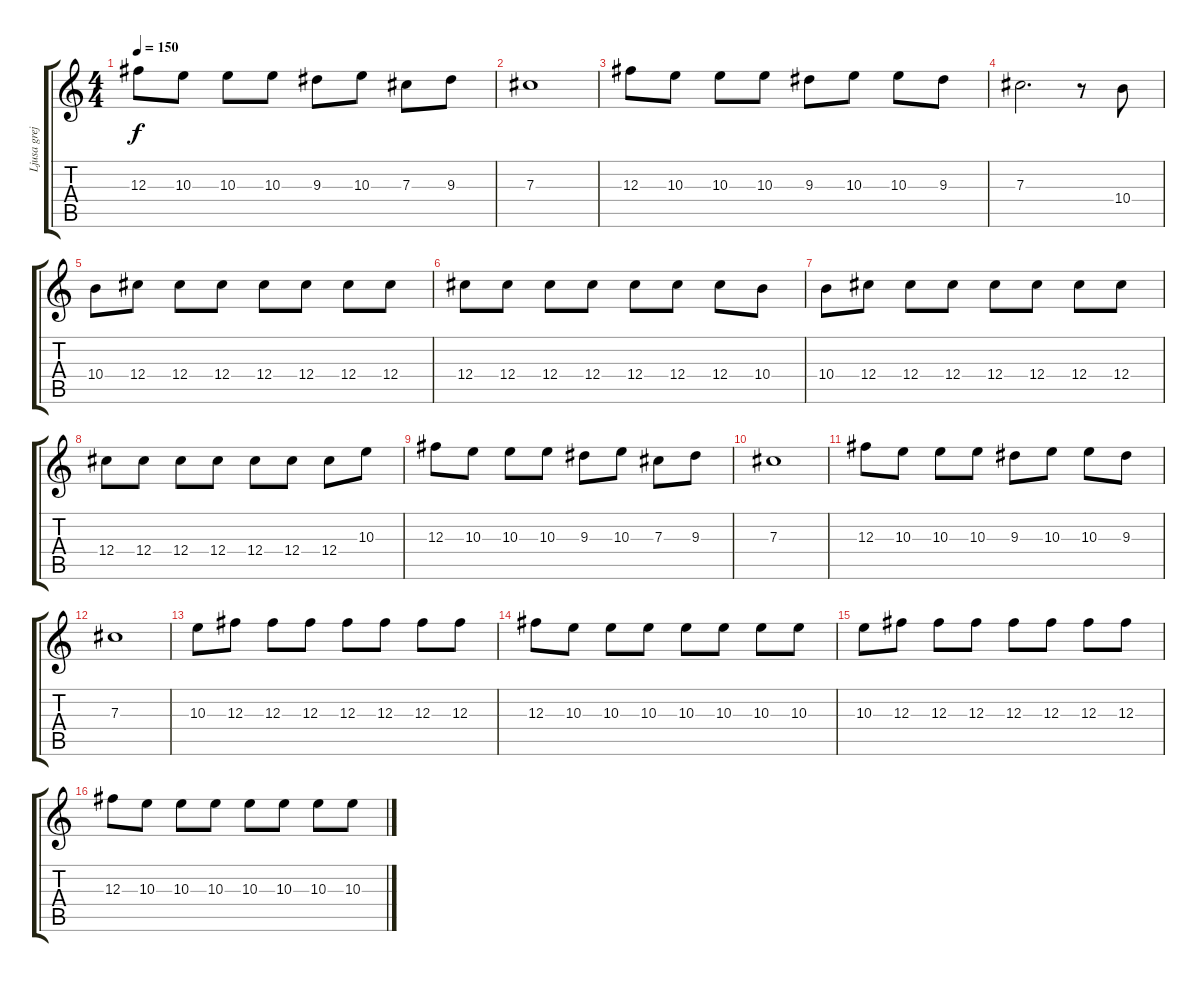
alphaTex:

\track ("Ljusa grejjor" "Ljusa grej") {instrument distortionguitar}
\staff {score tabs}
\tuning (Eb4 Bb3 Gb3 Db3 Ab2 Db2) {hide}
\ts (4 4)
\tempo 150
\clef g2
\ks c
12.3.8{dy f} 10.3.8 10.3.8 10.3.8 9.3.8 10.3.8 7.3.8 9.3.8 |
7.3.1 |
12.3.8 10.3.8 10.3.8 10.3.8 9.3.8 10.3.8 10.3.8 9.3.8 |
7.3.2{d} r.8 10.4.8 |
10.4.8 12.4.8 12.4.8 12.4.8 12.4.8 12.4.8 12.4.8 12.4.8 |
12.4.8 12.4.8 12.4.8 12.4.8 12.4.8 12.4.8 12.4.8 10.4.8 |
10.4.8 12.4.8 12.4.8 12.4.8 12.4.8 12.4.8 12.4.8 12.4.8 |
12.4.8 12.4.8 12.4.8 12.4.8 12.4.8 12.4.8 12.4.8 10.3.8 |
12.3.8 10.3.8 10.3.8 10.3.8 9.3.8 10.3.8 7.3.8 9.3.8 |
7.3.1 |
12.3.8 10.3.8 10.3.8 10.3.8 9.3.8 10.3.8 10.3.8 9.3.8 |
7.3.1 |
10.3.8 12.3.8 12.3.8 12.3.8 12.3.8 12.3.8 12.3.8 12.3.8 |
12.3.8 10.3.8 10.3.8 10.3.8 10.3.8 10.3.8 10.3.8 10.3.8 |
10.3.8 12.3.8 12.3.8 12.3.8 12.3.8 12.3.8 12.3.8 12.3.8 |
12.3.8 10.3.8 10.3.8 10.3.8 10.3.8 10.3.8 10.3.8 10.3.8
